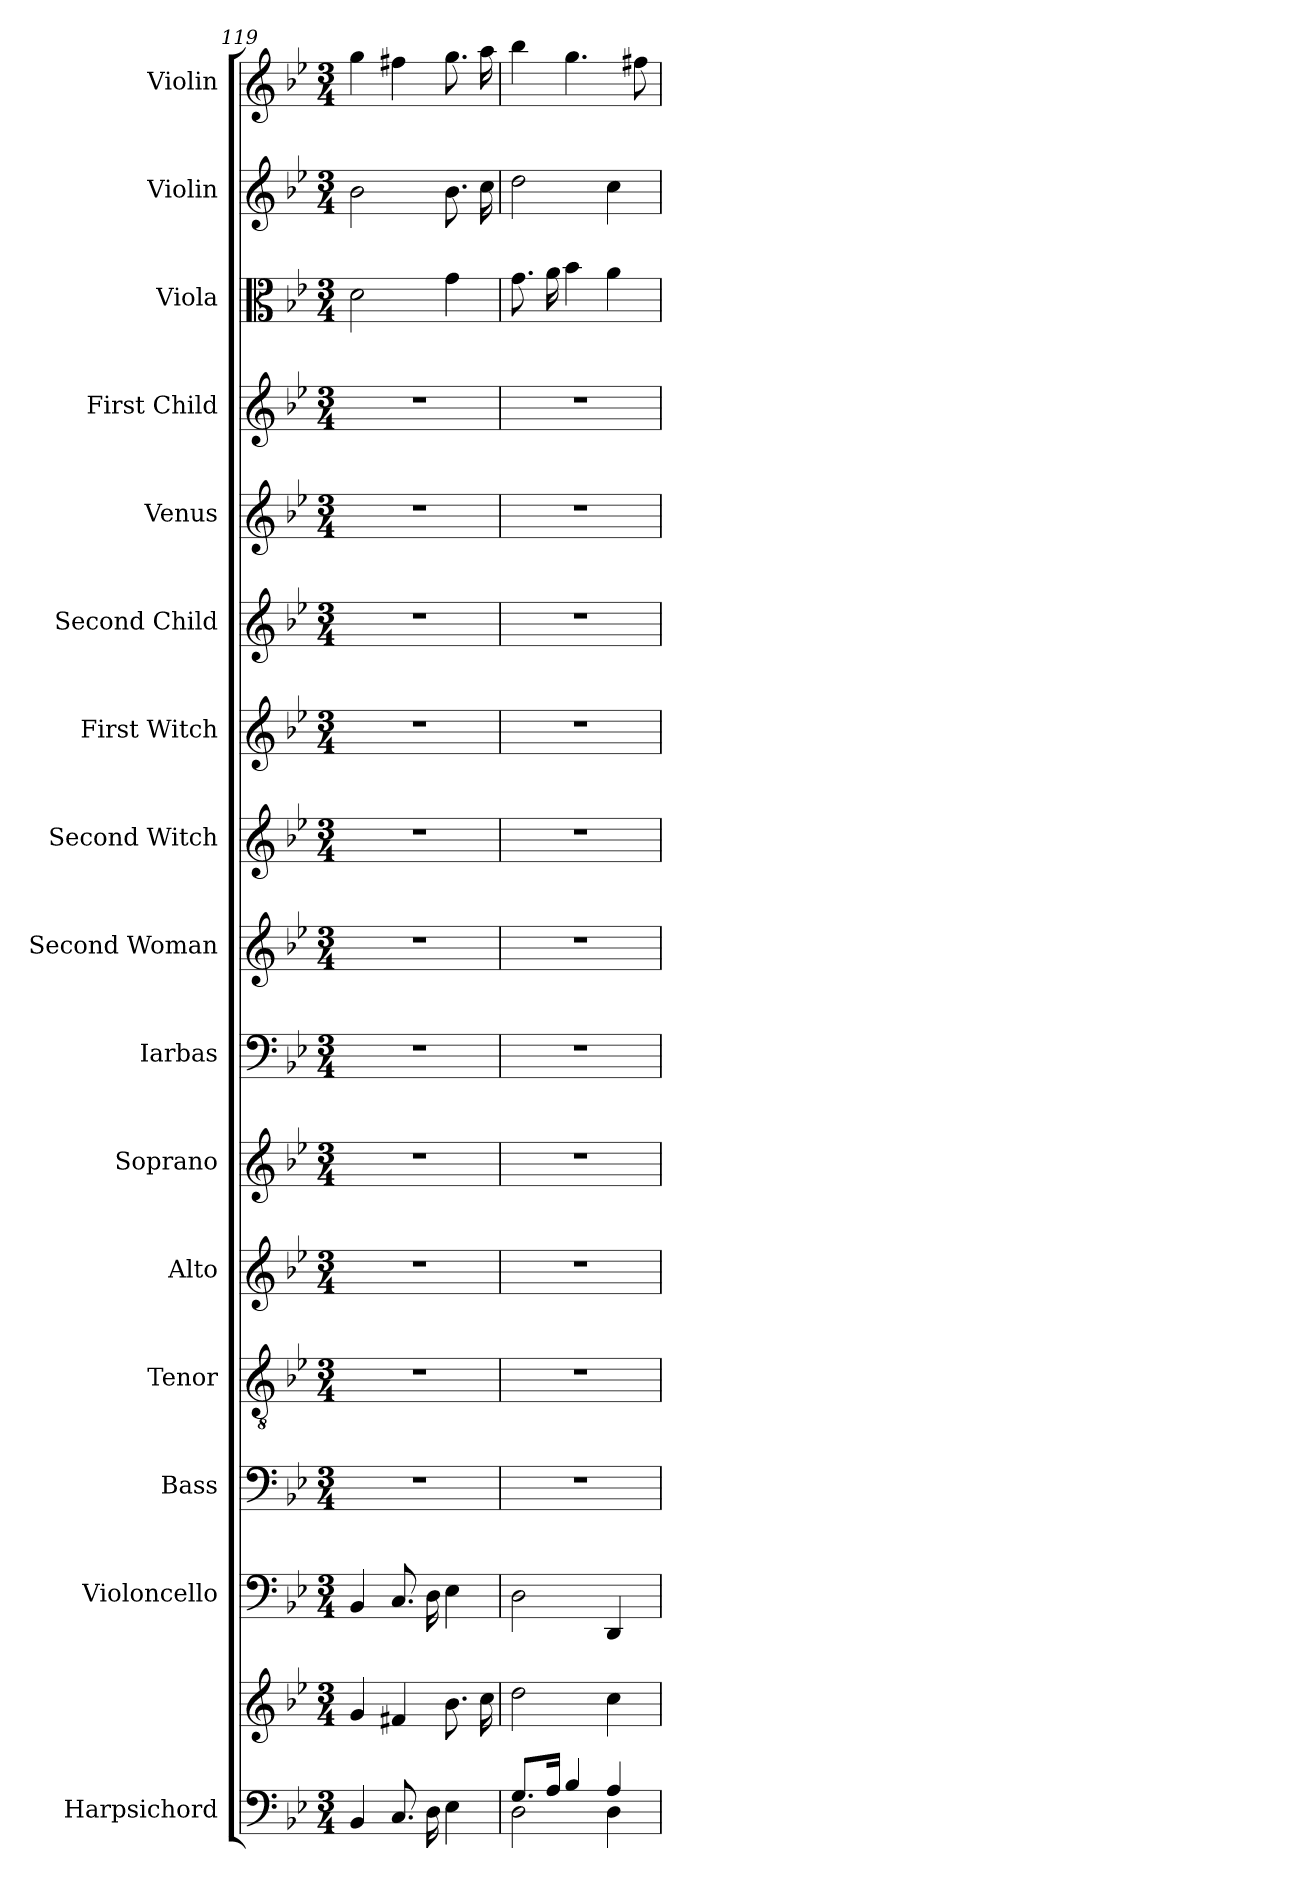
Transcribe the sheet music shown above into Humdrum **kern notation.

**kern	**kern	**kern	**kern	**kern	**kern	**kern	**kern	**kern	**kern	**kern	**kern	**kern	**kern	**kern	**kern	**kern
*part16	*part16	*part15	*part14	*part13	*part12	*part11	*part10	*part9	*part8	*part7	*part6	*part5	*part4	*part3	*part2	*part1
*staff17	*staff16	*staff15	*staff14	*staff13	*staff12	*staff11	*staff10	*staff9	*staff8	*staff7	*staff6	*staff5	*staff4	*staff3	*staff2	*staff1
*I"Harpsichord	*	*I"Violoncello	*I"Bass	*I"Tenor	*I"Alto	*I"Soprano	*I"Iarbas	*I"Second Woman	*I"Second Witch	*I"First Witch	*I"Second Child	*I"Venus	*I"First Child	*I"Viola	*I"Violin	*I"Violin
*I'Hch.	*	*I'Vc.	*I'B.	*I'T.	*I'A.	*I'S.	*I'I.	*I'2W	*I'W2.	*I'W1	*I'C2.	*I'V.	*I'C1	*I'Vla.	*I'Vln.	*I'Vln.
*clefF4	*clefG2	*clefF4	*clefF4	*clefGv2	*clefG2	*clefG2	*clefF4	*clefG2	*clefG2	*clefG2	*clefG2	*clefG2	*clefG2	*clefC3	*clefG2	*clefG2
*k[b-e-]	*k[b-e-]	*k[b-e-]	*k[b-e-]	*k[b-e-]	*k[b-e-]	*k[b-e-]	*k[b-e-]	*k[b-e-]	*k[b-e-]	*k[b-e-]	*k[b-e-]	*k[b-e-]	*k[b-e-]	*k[b-e-]	*k[b-e-]	*k[b-e-]
*M3/4	*M3/4	*M3/4	*M3/4	*M3/4	*M3/4	*M3/4	*M3/4	*M3/4	*M3/4	*M3/4	*M3/4	*M3/4	*M3/4	*M3/4	*M3/4	*M3/4
=119	=119	=119	=119	=119	=119	=119	=119	=119	=119	=119	=119	=119	=119	=119	=119	=119
4BB-/	4g/	4BB-/	2.r	2.r	2.r	2.r	2.r	2.r	2.r	2.r	2.r	2.r	2.r	2d\	2b-\	4gg\
8.C/	4f#X/	8.C/	.	.	.	.	.	.	.	.	.	.	.	.	.	4ff#X\
16D\	.	16D\	.	.	.	.	.	.	.	.	.	.	.	.	.	.
4E-\	8.b-\	4E-\	.	.	.	.	.	.	.	.	.	.	.	4g\	8.b-\	8.gg\
.	16cc\	.	.	.	.	.	.	.	.	.	.	.	.	.	16cc\	16aa\
=120	=120	=120	=120	=120	=120	=120	=120	=120	=120	=120	=120	=120	=120	=120	=120	=120
*^	*	*	*	*	*	*	*	*	*	*	*	*	*	*	*	*
8.G/L	2D\	2dd\	2D\	2.r	2.r	2.r	2.r	2.r	2.r	2.r	2.r	2.r	2.r	2.r	8.g\	2dd\	4bb-\
16A/Jk	.	.	.	.	.	.	.	.	.	.	.	.	.	.	16a\	.	.
4B-/	.	.	.	.	.	.	.	.	.	.	.	.	.	.	4b-\	.	4.gg\
4A/	4D\	4cc\	4DD/	.	.	.	.	.	.	.	.	.	.	.	4a\	4cc\	.
.	.	.	.	.	.	.	.	.	.	.	.	.	.	.	.	.	8ff#X\
*v	*v	*	*	*	*	*	*	*	*	*	*	*	*	*	*	*	*
=	=	=	=	=	=	=	=	=	=	=	=	=	=	=	=	=
*-	*-	*-	*-	*-	*-	*-	*-	*-	*-	*-	*-	*-	*-	*-	*-	*-
